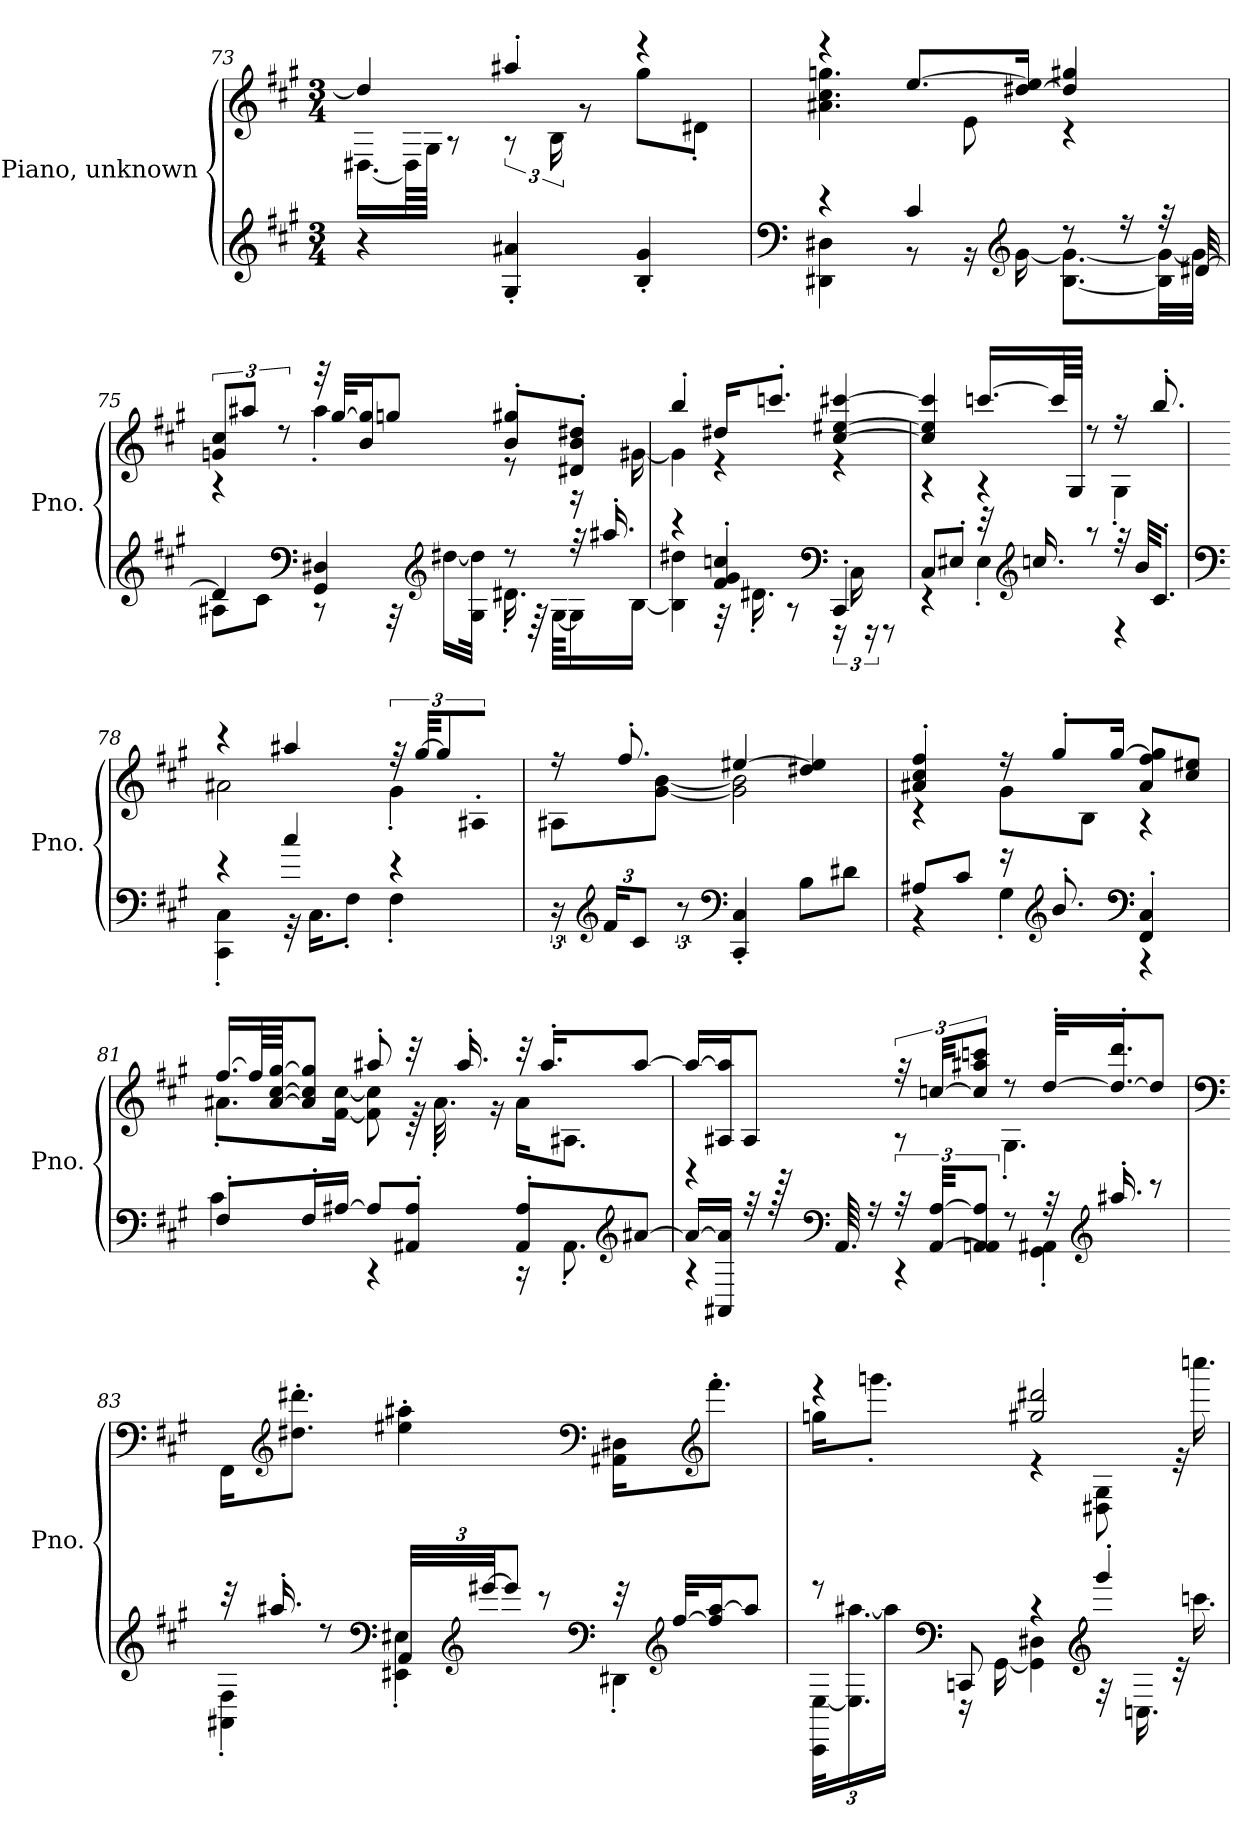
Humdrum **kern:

**kern	**kern
*part1	*part1
*staff2	*staff1
*I"Piano, unknown	*
*I'Pno.	*
!!LO:LB:g=z
*clefG2	*clefG2
*k[f#c#g#]	*k[f#c#g#]
*M3/4	*M3/4
=73	=73
*	*^
4r	4dd#/]	[16.D#X\LL
.	.	64D#\LL]
.	.	64G#\JJJJ
.	.	8r
4G#/' 4a#X/'	4aa#X'/	12r
.	.	24B\
.	.	8r
4B/' 4g#/'	4r	8gg#\L
.	.	8d#X'\J
=74	=74	=74
*clefF4	*	*
*^	*	*
4r	4DD#X\ 4D#X\	4r	4.a#X\ 4.cc#\ 4.ggn\
4c#/	8r	[8.ee/L	.
.	16r	.	8e\
*clefG2	*	*	*
.	[16g#\	[16dd#X/ 16ee/]Jk	.
8r	[8.B\ 8.g#\_L	4dd#/] 4gg#X/	4r
16r	.	.	.
32r	32B\] 32g#\_LL	.	.
[32d#X/	32g#\JJJ]	.	.
!!LO:LB:g=z	!!
=75	=75	=75	=75
4d#/]	8A#X\L	12gn/ 12cc#/L	4r
.	.	12aa#X/J	.
.	8c#\J	.	.
.	.	12r	.
*clefF4	*	*	*
4GG#/ 4D#X/	8r	32r	4aa#'\
.	.	[32gg#/KLL	.
.	.	16b/ 16gg#/]J	.
.	32r	8ggn/J	.
*clefG2	*	*	*
.	[16dd#X\LL	.	.
.	32G#\ 32dd#\]JJk	.	.
8r	16.d#X'\	8b/' 8gg#X/'L	8r
.	64r	.	.
.	[64G#\KKLL	.	.
32r	16G#\]	8d#X/' 8b/' 8dd#X/'J	16r
16.aa#X'/	.	.	.
.	[16B\JJ	.	[16g#X\
=76	=76	=76	=76
4r	4B\] 4dd#X\	4bb'/	4g#\]
4f#/' 4g#/' 4ccn/'	32r	16dd#X/KL	4r
.	16.d#X'\	.	.
.	.	8.cccn'/J	.
.	8r	.	.
*clefF4	*	*	*
4CC#'/	24r	[4cc#/ [4ee#X/ [4ccc#X/	4r
.	24C#\	.	.
.	24r	.	.
.	8r	.	.
!!LO:PB:g=z	!!
=77	=77	=77	=77
8C#/L	4r	4cc#/] 4ee#/] 4ccc#/]	4r
8E#X'/J	.	.	.
32r	4E#'\	[16.cccn/LL	4r
*clefG2	*	*	*
16.ccn/	.	.	.
.	.	64ccc/LL]	.
.	.	64G#/JJJJ	.
8r	.	8r	.
32r	4r	16r	4G#'\
32b/KKL	.	.	.
8.c#'/J	.	8.bb'/	.
=78	=78	=78	=78
*clefF4	*	*	*
4r	4CC#\' 4C#\'	4r	2a#X\
4cc#/	32r	4aa#X/	.
.	16.C#\KL	.	.
.	8F#'\J	.	.
4r	4F#'\	48r	4g#'\
.	.	[48gg#/KKL	.
.	.	12gg#/]	.
.	.	8A#X'/J	.
*v	*v	*	*
=79	=79	=79
24r	16r	8A#X\L
*clefG2	*	*
24f#/KL	.	.
.	8.ff#'/	.
12c#/J	.	.
.	.	[8g#\ [8b\J
12r	.	.
*clefF4	*	*
4CC#/' 4C#/'	[4ee#X/	2g#\] 2b\]
8B\L	4dd#X/ 4ee#/]	.
8d#X\J	.	.
!!LO:LB:g=z	!!
=80	=80	=80
*^	*	*
8A#X/L	4r	4a#X/' 4cc#/' 4ff#/'	4r
8c#/J	.	.	.
16r	4G#'\	16r	8g#\L
*clefG2	*	*	*
8.b'/	.	8gg#'/L	.
.	.	.	8B\J
.	.	[16gg#/Jk	.
*clefF4	*	*	*
4FF#/' 4C#/'	4r	8a#/ 8ff#/ 8gg#/]L	4r
.	.	8cc#/ 8ee#X/J	.
=81	=81	=81	=81
8F#'/L	4c#\	[16.ff#/LL	8.a#X'\L
.	.	64ff#/LL]	.
.	.	[64a#/ [64cc#/ [64gg#/JJJ	.
16F#'/L	.	8a#/] 8cc#/] 8gg#/]J	.
[16A#X/JJ	.	.	[16f#\ [16cc#\Jk
8A#/L]	4r	8aa#X'/	8f#\] 8cc#\]
8AA#X/' 8A#/'J	.	32r	64r
.	.	.	32.a#'\
.	.	16.aa#'/	.
.	.	.	16r
8AA#/' 8A#/'L	16r	32r	16a#\KL
.	.	16.aa#'/KL	.
.	8.AA#'\	.	8.A#X\J
*clefG2	*	*	*
[8a#X/J	.	[8aa#/J	.
!!LO:LB:g=z	!!
=82	=82	=82	=82
16a#/LL_	4r	16aa#/LL_	4r
16AA#X/ 16a#/]JJ	.	16A#X/ 16aa#/]J	.
32r	.	8A#/J	.
128r	.	.	.
*clefF4	*	*	*
64.AA#/	.	.	.
16r	.	.	.
48r	4r	48r	8r
[48AA#/ [48A/KKL	.	[48ccn/KKL	.
12AAn/ 12AA#/] 12A/]J	.	12cc/] 12aa#X/ 12cccn/J	.
8r	.	8r	4.G#'\
32r	4GG#\' 4AA#X\'	[32dd'/KLL	.
*clefG2	*	*	*
16.aa#X'/	.	16.dd/_' 16.ddd/'J	.
8r	.	8dd/J]	.
*	*	*v	*v
!!LO:LB:g=z
=83	=83	=83
*	*	*clefF4
32r	4AA#X\' 4F#\'	16FF#\KL
16.aa#X'/	.	.
*	*	*clefG2
.	.	8.dd#X\' 8.ddd#X\'J
8r	.	.
*clefF4	*	*
*Xbrackettup	*	*
48AA#/LLL	4EE#X\' 4E#X\'	4ee#X\' 4aa#X\'
*clefG2	*	*
[48eee#X/JJ	.	.
12eee#/J]	.	.
8r	.	.
*clefF4	*	*clefF4
32r	4DD#X'\	16AA#X\ 16D#X\KL
*clefG2	*	*
[32ff#/KLL	.	.
*	*	*clefG2
16ff#/] [16aa#/J	.	8.fff#'\J
8aa#/J]	.	.
!!LO:LB:g=z
=84	=84	=84
*	*	*^
8r	48CC#\ [48E\KLL	4r	16ggn\KL
.	24.E\] [24.aa#X\	.	.
.	.	.	8.gggn'\J
.	24aa#\JJ]	.	.
*clefF4	*	*	*
8CCn/	16r	.	.
.	[16GG#\	.	.
4r	4GG#\] 4D#X\	2gg#X/ 2ddd#X/	4r
*clefG2	*	*	*
4ggg#'/	32r	.	8D#X\ 8G#\
.	16.Cn\	.	.
.	32r	.	32r
.	16.cccn\	.	16.ccccn\
*v	*v	*	*
*	*v	*v
=	=
*-	*-
